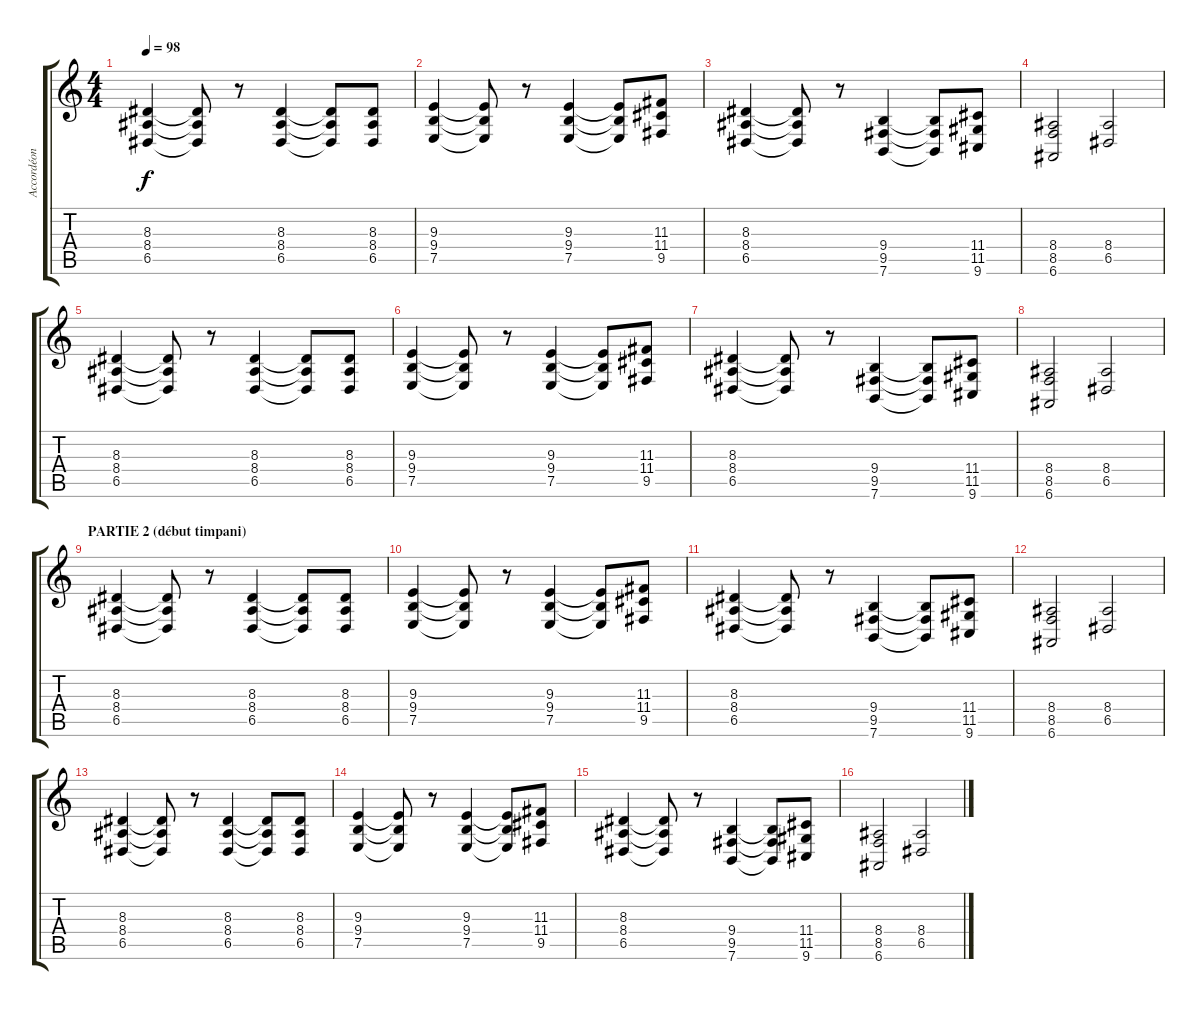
\track ("Accordéon" "Accordéon") {instrument accordion}
\staff {score tabs}
\tuning (E4 B3 G3 D3 A2 E2) {hide}
\ts (4 4)
\tempo 98
\clef g2
\ks c
(8.3 8.4 6.5).4{dy f} (8.3{t} 8.4{t} 6.5{t}).8 r.8 (8.3 8.4 6.5).4 (8.3{t} 8.4{t} 6.5{t}).8 (8.3 8.4 6.5).8 |
(9.3 9.4 7.5).4 (9.3{t} 9.4{t} 7.5{t}).8 r.8 (9.3 9.4 7.5).4 (9.3{t} 9.4{t} 7.5{t}).8 (11.3 11.4 9.5).8 |
(8.3 8.4 6.5).4 (8.3{t} 8.4{t} 6.5{t}).8 r.8 (9.4 9.5 7.6).4 (9.4{t} 9.5{t} 7.6{t}).8 (11.4 11.5 9.6).8 |
(8.4 8.5 6.6).2 (8.4 6.5).2 |
(8.3 8.4 6.5).4 (8.3{t} 8.4{t} 6.5{t}).8 r.8 (8.3 8.4 6.5).4 (8.3{t} 8.4{t} 6.5{t}).8 (8.3 8.4 6.5).8 |
(9.3 9.4 7.5).4 (9.3{t} 9.4{t} 7.5{t}).8 r.8 (9.3 9.4 7.5).4 (9.3{t} 9.4{t} 7.5{t}).8 (11.3 11.4 9.5).8 |
(8.3 8.4 6.5).4 (8.3{t} 8.4{t} 6.5{t}).8 r.8 (9.4 9.5 7.6).4 (9.4{t} 9.5{t} 7.6{t}).8 (11.4 11.5 9.6).8 |
(8.4 8.5 6.6).2 (8.4 6.5).2 |
\section ("" "PARTIE 2 (début timpani)")
(8.3 8.4 6.5).4 (8.3{t} 8.4{t} 6.5{t}).8 r.8 (8.3 8.4 6.5).4 (8.3{t} 8.4{t} 6.5{t}).8 (8.3 8.4 6.5).8 |
(9.3 9.4 7.5).4 (9.3{t} 9.4{t} 7.5{t}).8 r.8 (9.3 9.4 7.5).4 (9.3{t} 9.4{t} 7.5{t}).8 (11.3 11.4 9.5).8 |
(8.3 8.4 6.5).4 (8.3{t} 8.4{t} 6.5{t}).8 r.8 (9.4 9.5 7.6).4 (9.4{t} 9.5{t} 7.6{t}).8 (11.4 11.5 9.6).8 |
(8.4 8.5 6.6).2 (8.4 6.5).2 |
(8.3 8.4 6.5).4 (8.3{t} 8.4{t} 6.5{t}).8 r.8 (8.3 8.4 6.5).4 (8.3{t} 8.4{t} 6.5{t}).8 (8.3 8.4 6.5).8 |
(9.3 9.4 7.5).4 (9.3{t} 9.4{t} 7.5{t}).8 r.8 (9.3 9.4 7.5).4 (9.3{t} 9.4{t} 7.5{t}).8 (11.3 11.4 9.5).8 |
(8.3 8.4 6.5).4 (8.3{t} 8.4{t} 6.5{t}).8 r.8 (9.4 9.5 7.6).4 (9.4{t} 9.5{t} 7.6{t}).8 (11.4 11.5 9.6).8 |
(8.4 8.5 6.6).2 (8.4 6.5).2
